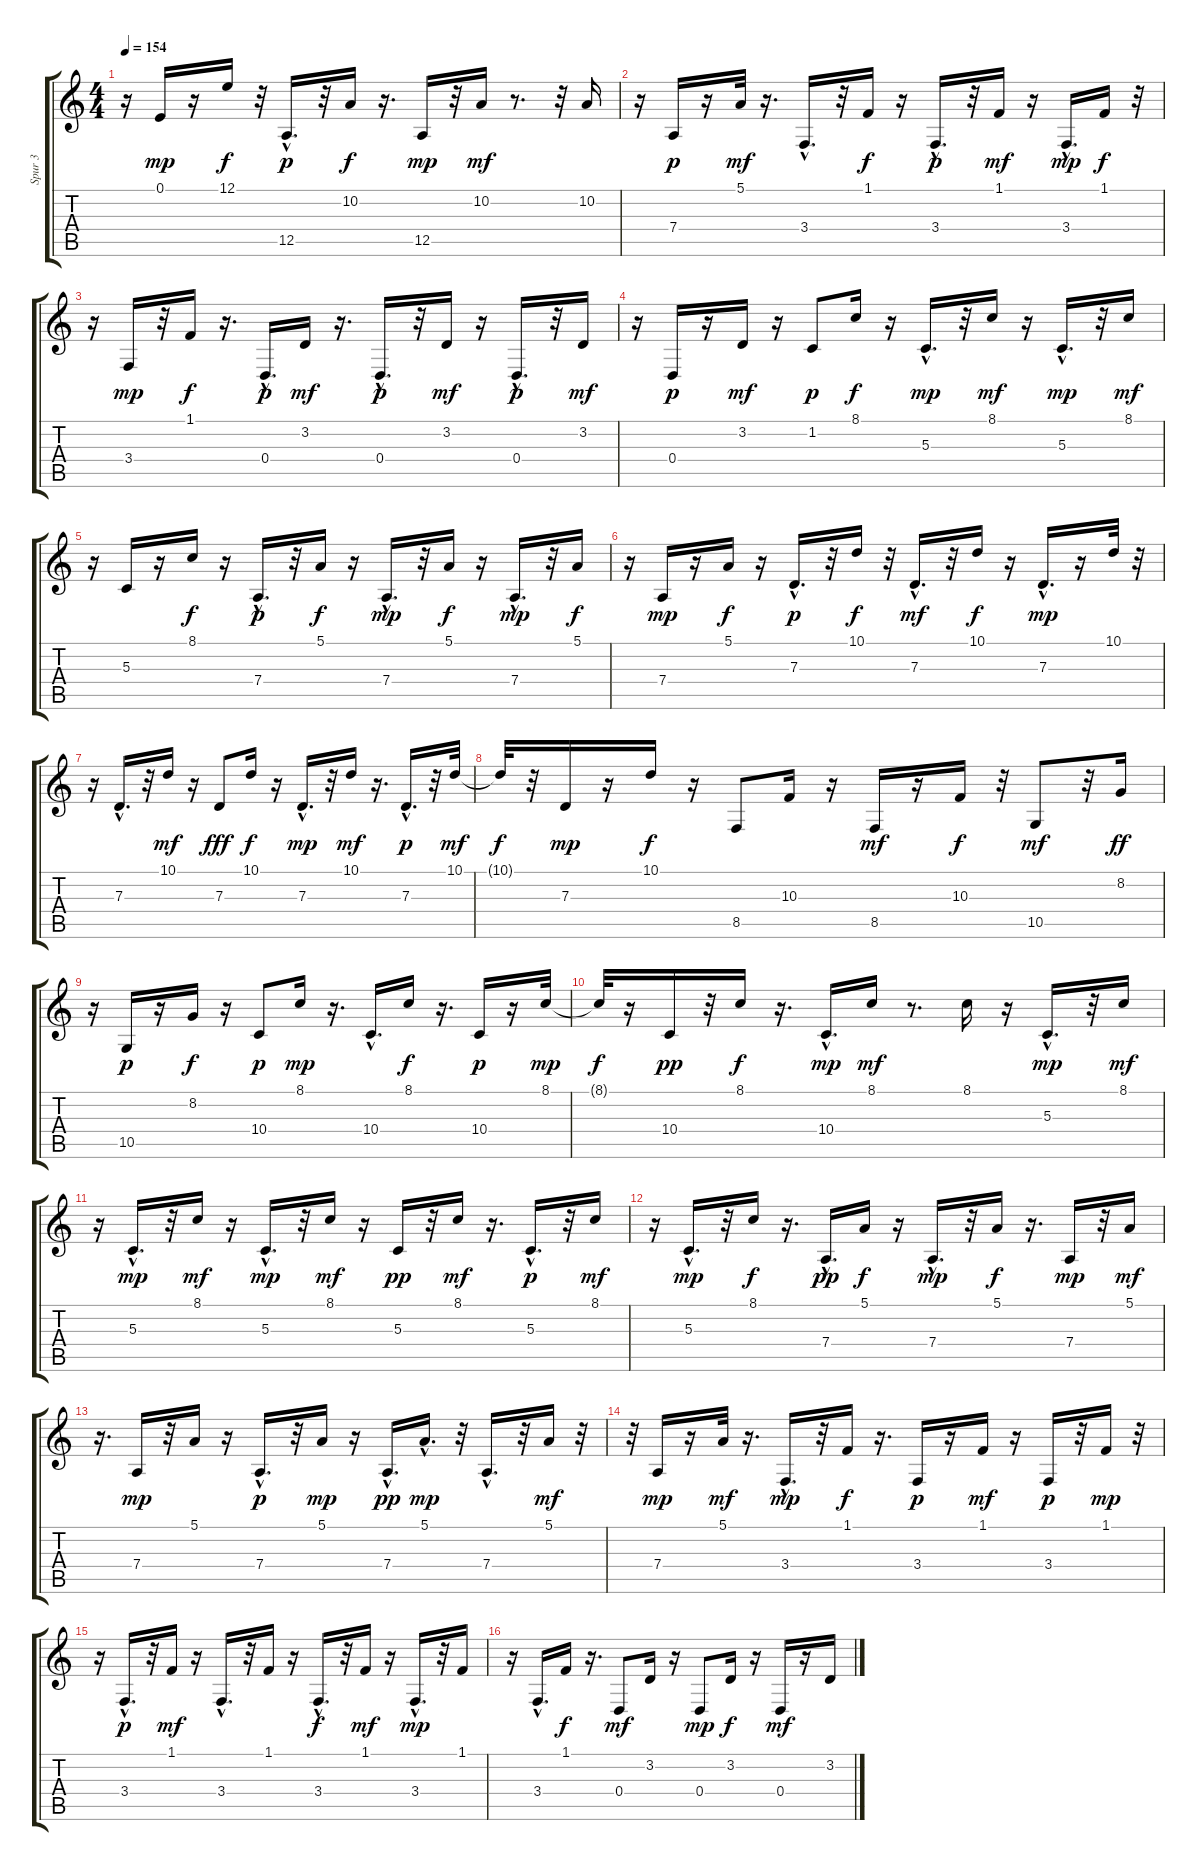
\track ("Spur 3" "Spur 3") {instrument synthbrass1}
\staff {score tabs}
\tuning (E4 B3 G3 D3 A2 E2) {hide}
\ts (4 4)
\tempo 154
\clef g2
\ks c
r.16{dy mp} 0.1.16 r.16 12.1.16{dy f} r.32 12.5{hac}.16{d dy p} r.32 10.2.16{dy f} r.16{d} 12.5.16{dy mp} r.32 10.2.16{dy mf} r.8{d} r.32 10.2.16 |
r.16 7.4.16{dy p} r.16 5.1.32{dy mf} r.16{d} 3.4{hac}.16{d} r.32 1.1.16{dy f} r.16 3.4{hac}.16{d dy p} r.32 1.1.16{dy mf} r.16 3.4{hac}.16{d dy mp} 1.1.16{dy f} r.32 |
r.16 3.4.16{dy mp} r.32 1.1.16{dy f} r.16{d} 0.4{hac}.16{d dy p} 3.2.16{dy mf} r.16{d} 0.4{hac}.16{d dy p} r.32 3.2.16{dy mf} r.16 0.4{hac}.16{d dy p} r.32 3.2.16{dy mf} |
r.16 0.4.16{dy p} r.16 3.2.16{dy mf} r.16 1.2.8{dy p} 8.1.16{dy f} r.16 5.3{hac}.16{d dy mp} r.32 8.1.16{dy mf} r.16 5.3{hac}.16{d dy mp} r.32 8.1.16{dy mf} |
r.16 5.3.16 r.16 8.1.16{dy f} r.16 7.4{hac}.16{d dy p} r.32 5.1.16{dy f} r.16 7.4{hac}.16{d dy mp} r.32 5.1.16{dy f} r.16 7.4{hac}.16{d dy mp} r.32 5.1.16{dy f} |
r.16 7.4.16{dy mp} r.16 5.1.16{dy f} r.16 7.3{hac}.16{d dy p} r.32 10.1.16{dy f} r.32 7.3{hac}.16{d dy mf} r.32 10.1.16{dy f} r.16 7.3{hac}.16{d dy mp} r.16 10.1.32 r.32 |
r.16 7.3{hac}.16{d} r.32 10.1.16{dy mf} r.16 7.3.8{dy fff} 10.1.16{dy f} r.16 7.3{hac}.16{d dy mp} r.32 10.1.16{dy mf} r.16{d} 7.3{hac}.16{d dy p} r.32 10.1.32{dy mf} |
10.1{t}.32{dy f} r.32 7.3.16{dy mp} r.16 10.1.16{dy f} r.16 8.5.8 10.3.16 r.16 8.5.16{dy mf} r.16 10.3.16{dy f} r.32 10.5.8{dy mf} r.32 8.2.16{dy ff} |
r.16 10.5.16{dy p} r.16 8.2.16{dy f} r.16 10.4.8{dy p} 8.1.16{dy mp} r.16{d} 10.4{hac}.16{d} 8.1.16{dy f} r.16{d} 10.4.16{dy p} r.16 8.1.32{dy mp} |
8.1{t}.32{dy f} r.16 10.4.16{dy pp} r.32 8.1.16{dy f} r.16{d} 10.4{hac}.16{d dy mp} 8.1.16{dy mf} r.8{d} 8.1.16 r.16 5.3{hac}.16{d dy mp} r.32 8.1.16{dy mf} |
r.16 5.3{hac}.16{d dy mp} r.32 8.1.16{dy mf} r.16 5.3{hac}.16{d dy mp} r.32 8.1.16{dy mf} r.16 5.3.16{dy pp} r.32 8.1.16{dy mf} r.16{d} 5.3{hac}.16{d dy p} r.32 8.1.16{dy mf} |
r.16 5.3{hac}.16{d dy mp} r.32 8.1.16{dy f} r.16{d} 7.4{hac}.16{d dy pp} 5.1.16{dy f} r.16 7.4{hac}.16{d dy mp} r.32 5.1.16{dy f} r.16{d} 7.4.16{dy mp} r.32 5.1.16{dy mf} |
r.16{d} 7.4.16{dy mp} r.32 5.1.16 r.16 7.4{hac}.16{d dy p} r.32 5.1.16{dy mp} r.16 7.4{hac}.16{d dy pp} 5.1{hac}.16{d dy mp} r.32 7.4{hac}.16{d} r.32 5.1.16{dy mf} r.32 |
r.32 7.4.16{dy mp} r.16 5.1.32{dy mf} r.16{d} 3.4{hac}.16{d dy mp} r.32 1.1.16{dy f} r.16{d} 3.4.16{dy p} r.16 1.1.16{dy mf} r.16 3.4.16{dy p} r.32 1.1.16{dy mp} r.32 |
r.16 3.4{hac}.16{d dy p} r.32 1.1.16{dy mf} r.16 3.4{hac}.16{d} r.32 1.1.16 r.16 3.4{hac}.16{d dy f} r.32 1.1.16{dy mf} r.16 3.4{hac}.16{d dy mp} r.32 1.1.16 |
r.16 3.4{hac}.16{d} 1.1.16{dy f} r.16{d} 0.4.8{dy mf} 3.2.16 r.16 0.4.8{dy mp} 3.2.16{dy f} r.16 0.4.16{dy mf} r.16 3.2.16
